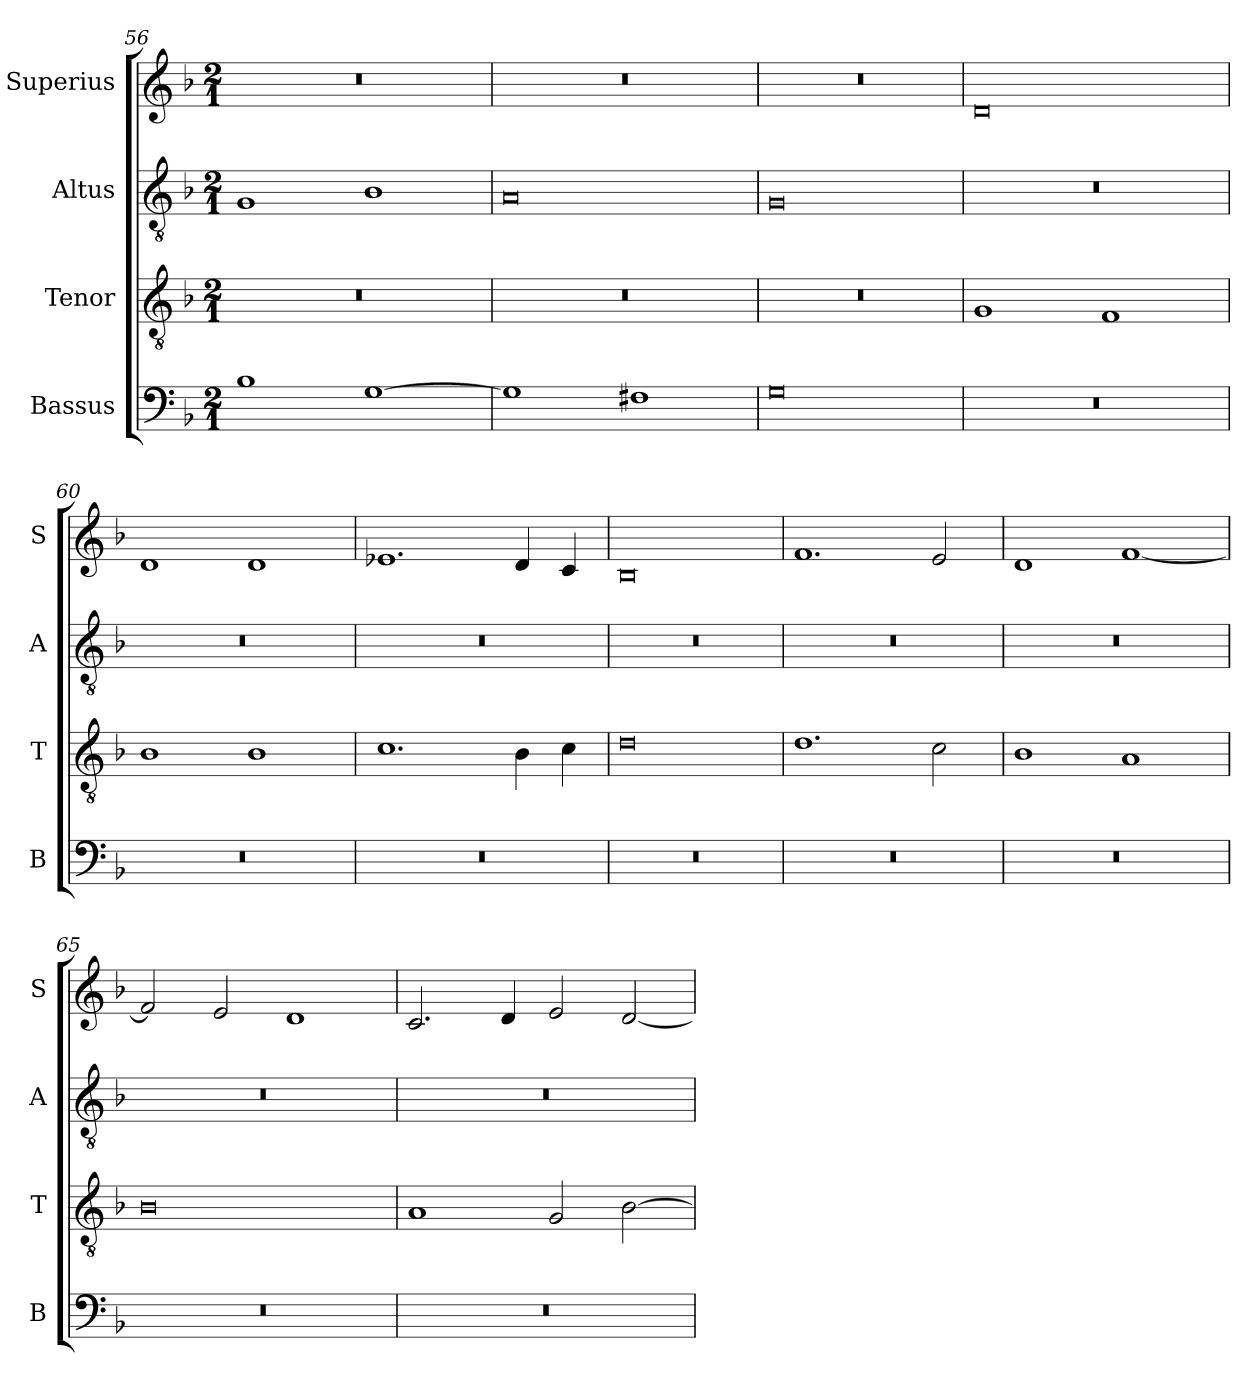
**kern	**kern	**kern	**kern
*part4	*part3	*part2	*part1
*staff4	*staff3	*staff2	*staff1
*I"Bassus	*I"Tenor	*I"Altus	*I"Superius
*I'B	*I'T	*I'A	*I'S
*clefF4	*clefGv2	*clefGv2	*clefG2
*k[b-]	*k[b-]	*k[b-]	*k[b-]
*M2/1	*M2/1	*M2/1	*M2/1
=56	=56	=56	=56
1B-	0r	1G	0r
[1G	.	1B-	.
=57	=57	=57	=57
1G]	0r	0A	0r
1F#X	.	.	.
=58	=58	=58	=58
0G	0r	0G	0r
=59	=59	=59	=59
0r	1G	0r	0d
.	1F	.	.
=60	=60	=60	=60
0r	1B-	0r	1d
.	1B-	.	1d
=61	=61	=61	=61
0r	1.c	0r	1.e-X
.	4B-\	.	4d/
.	4c\	.	4c/
=62	=62	=62	=62
0r	0d	0r	0B-
=63	=63	=63	=63
0r	1.d	0r	1.f
.	2c\	.	2e/
=64	=64	=64	=64
0r	1B-	0r	1d
.	1A	.	[1f
=65	=65	=65	=65
0r	0B-	0r	2f/]
.	.	.	2e/
.	.	.	1d
=66	=66	=66	=66
0r	1A	0r	2.c/
.	.	.	4d/
.	2G/	.	2e/
.	[2B-\	.	[2d/
=	=	=	=
*-	*-	*-	*-
